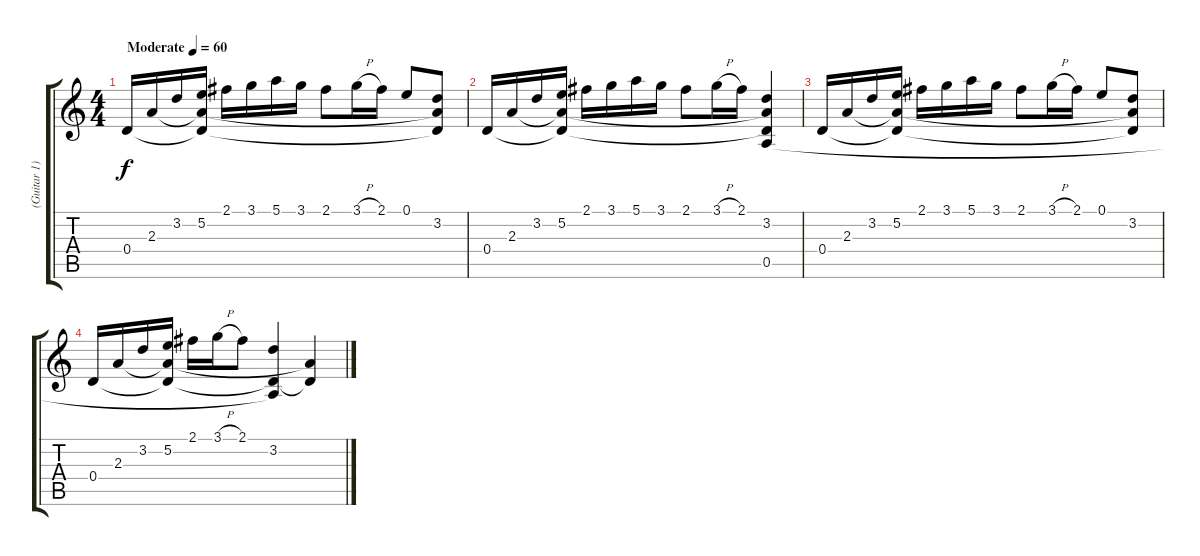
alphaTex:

\track ("(Guitar 1)" "(Guitar 1)") {instrument acousticguitarsteel}
\staff {score tabs}
\tuning (E4 B3 G3 D3 A2 E2) {hide}
\ts (4 4)
\tempo (60 "Moderate")
\clef g2
\ks c
0.4.16{dy f instrument acousticguitarsteel} 2.3.16 3.2.16 (5.2 2.3{t} 0.4{t}).16 2.1.16 3.1.16 5.1.16 3.1.16 2.1.8 3.1{h}.16 2.1.16 0.1.8 (3.2 2.3{t} 0.4{t}).8 |
0.4.16 2.3.16 3.2.16 (5.2 2.3{t} 0.4{t}).16 2.1.16 3.1.16 5.1.16 3.1.16 2.1.8 3.1{h}.16 2.1.16 (3.2 2.3{t} 0.4{t} 0.5).4 |
0.4.16 2.3.16 3.2.16 (5.2 2.3{t} 0.4{t}).16 2.1.16 3.1.16 5.1.16 3.1.16 2.1.8 3.1{h}.16 2.1.16 0.1.8 (3.2 2.3{t} 0.4{t}).8 |
0.4.16 2.3.16 3.2.16 (5.2 2.3{t} 0.4{t}).16 2.1.16 3.1{h}.16 2.1.8 (3.2 0.4{t} 0.5{t}).4 (2.3{t} 0.4{t}).4
